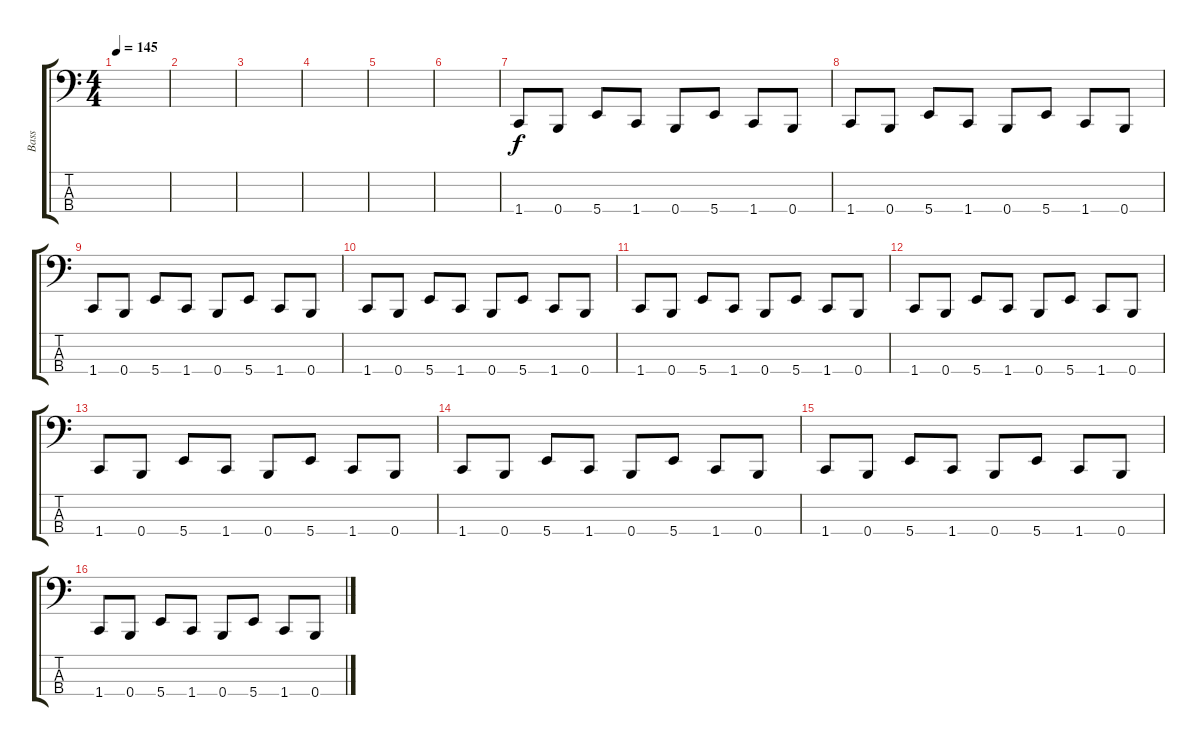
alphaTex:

\track ("Bass" "Bass") {instrument electricbassfinger}
\staff {score tabs}
\tuning (E2 B1 Gb1 B0) {hide}
\ts (4 4)
\tempo 145
\clef f4
\ks c
|
|
|
|
|
|
1.4.8 0.4.8 5.4.8 1.4.8 0.4.8 5.4.8 1.4.8 0.4.8 |
1.4.8 0.4.8 5.4.8 1.4.8 0.4.8 5.4.8 1.4.8 0.4.8 |
1.4.8 0.4.8 5.4.8 1.4.8 0.4.8 5.4.8 1.4.8 0.4.8 |
1.4.8 0.4.8 5.4.8 1.4.8 0.4.8 5.4.8 1.4.8 0.4.8 |
1.4.8 0.4.8 5.4.8 1.4.8 0.4.8 5.4.8 1.4.8 0.4.8 |
1.4.8 0.4.8 5.4.8 1.4.8 0.4.8 5.4.8 1.4.8 0.4.8 |
1.4.8 0.4.8 5.4.8 1.4.8 0.4.8 5.4.8 1.4.8 0.4.8 |
1.4.8 0.4.8 5.4.8 1.4.8 0.4.8 5.4.8 1.4.8 0.4.8 |
1.4.8 0.4.8 5.4.8 1.4.8 0.4.8 5.4.8 1.4.8 0.4.8 |
1.4.8 0.4.8 5.4.8 1.4.8 0.4.8 5.4.8 1.4.8 0.4.8
